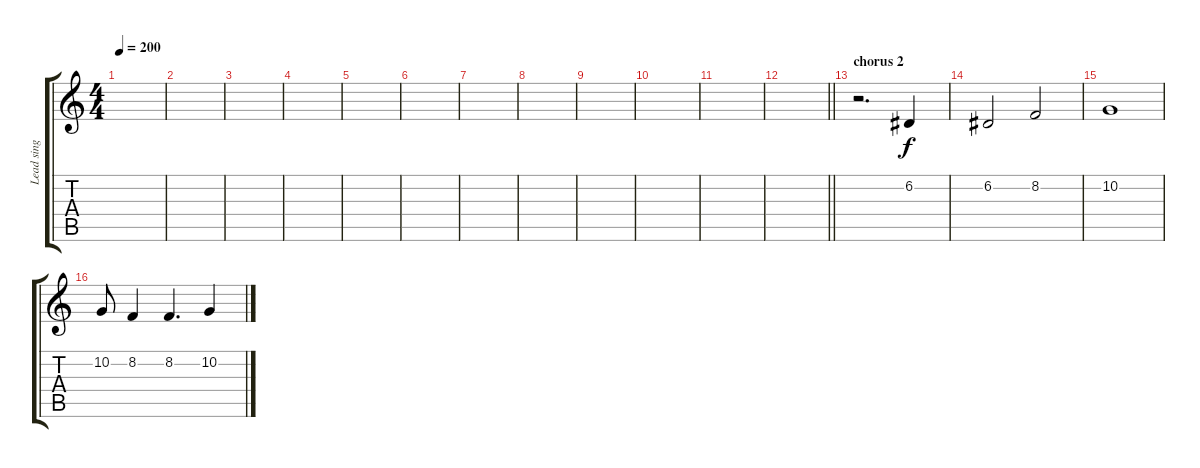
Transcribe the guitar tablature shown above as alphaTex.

\track ("Lead sing" "Lead sing") {instrument pad1newage}
\staff {score tabs}
\tuning (D4 A3 F3 C3 G2 C2) {hide}
\ts (4 4)
\tempo 200
\clef g2
\ks c
|
|
|
|
|
|
|
|
|
|
|
\barLineRight lightlight
|
\section ("" "chorus 2")
r.2{d} 6.2.4 |
6.2.2 8.2.2 |
10.2.1 |
10.2.8 8.2.4 8.2.4{d} 10.2.4
